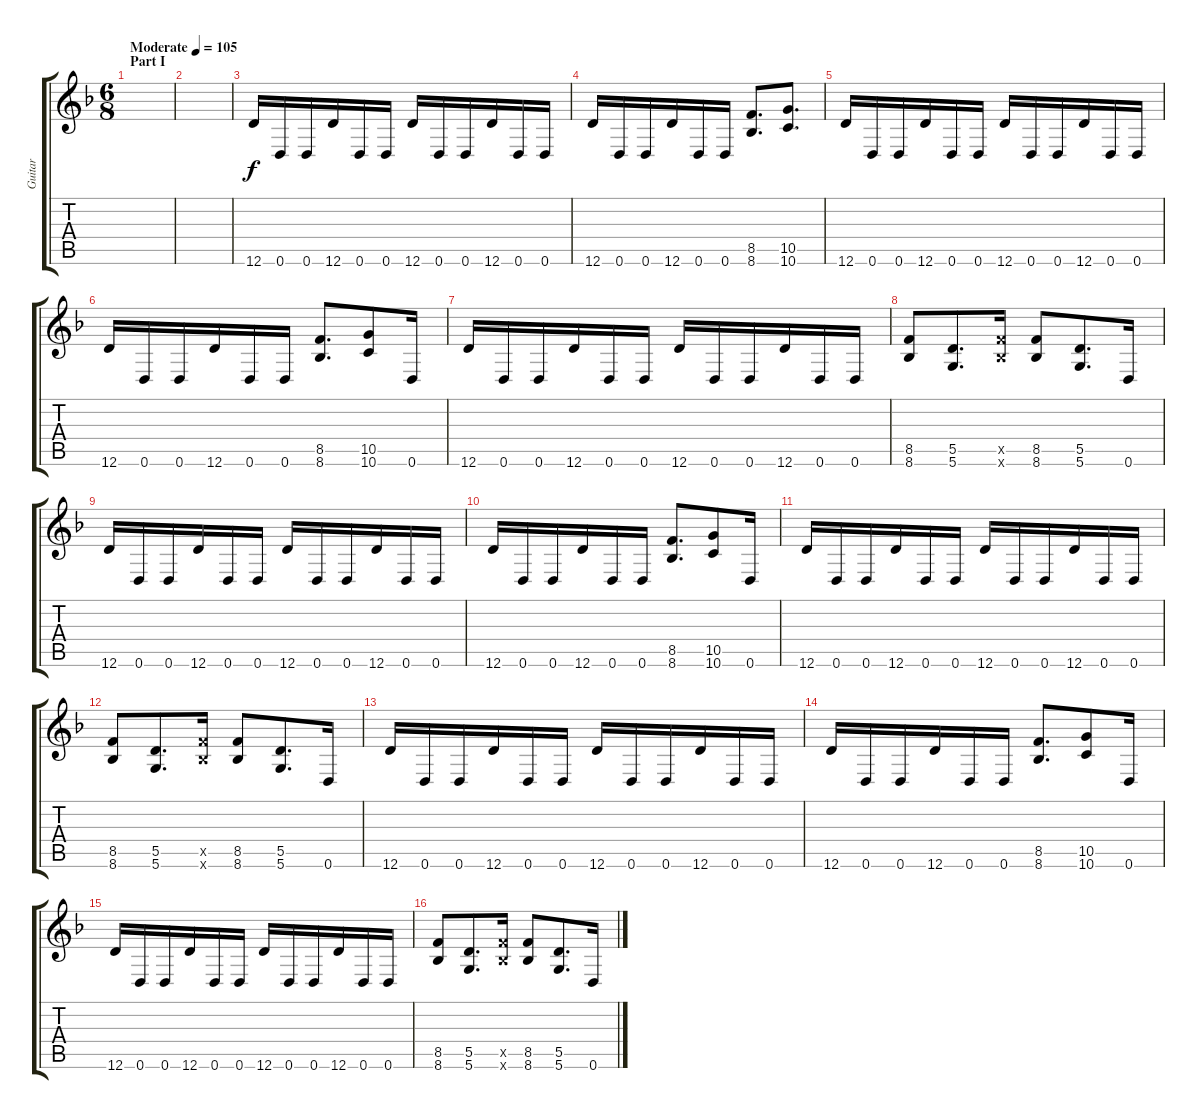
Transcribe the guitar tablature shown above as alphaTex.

\track ("Guitar" "Guitar") {instrument distortionguitar}
\staff {score tabs}
\tuning (E4 B3 G3 D3 A2 D2) {hide}
\ts (6 8)
\section ("" "Part I")
\tempo (105 "Moderate")
\clef g2
\ks dminor
|
|
12.6.16{balance 15} 0.6.16 0.6.16 12.6.16 0.6.16 0.6.16 12.6.16 0.6.16 0.6.16 12.6.16 0.6.16 0.6.16 |
12.6.16 0.6.16 0.6.16 12.6.16 0.6.16 0.6.16 (8.5 8.6).8{d balance 8} (10.5 10.6).8{d} |
12.6.16 0.6.16 0.6.16 12.6.16 0.6.16 0.6.16 12.6.16 0.6.16 0.6.16 12.6.16 0.6.16 0.6.16 |
12.6.16 0.6.16 0.6.16 12.6.16 0.6.16 0.6.16 (8.5 8.6).8{d} (10.5 10.6).8 0.6.16 |
12.6.16 0.6.16 0.6.16 12.6.16 0.6.16 0.6.16 12.6.16 0.6.16 0.6.16 12.6.16 0.6.16 0.6.16 |
(8.5 8.6).8 (5.5 5.6).8{d} (8.5{x} 8.6{x}).16 (8.5 8.6).8 (5.5 5.6).8{d} 0.6.16 |
12.6.16 0.6.16 0.6.16 12.6.16 0.6.16 0.6.16 12.6.16 0.6.16 0.6.16 12.6.16 0.6.16 0.6.16 |
12.6.16 0.6.16 0.6.16 12.6.16 0.6.16 0.6.16 (8.5 8.6).8{d} (10.5 10.6).8 0.6.16 |
12.6.16 0.6.16 0.6.16 12.6.16 0.6.16 0.6.16 12.6.16 0.6.16 0.6.16 12.6.16 0.6.16 0.6.16 |
(8.5 8.6).8 (5.5 5.6).8{d} (8.5{x} 8.6{x}).16 (8.5 8.6).8 (5.5 5.6).8{d} 0.6.16 |
12.6.16 0.6.16 0.6.16 12.6.16 0.6.16 0.6.16 12.6.16 0.6.16 0.6.16 12.6.16 0.6.16 0.6.16 |
12.6.16 0.6.16 0.6.16 12.6.16 0.6.16 0.6.16 (8.5 8.6).8{d} (10.5 10.6).8 0.6.16 |
12.6.16 0.6.16 0.6.16 12.6.16 0.6.16 0.6.16 12.6.16 0.6.16 0.6.16 12.6.16 0.6.16 0.6.16 |
(8.5 8.6).8 (5.5 5.6).8{d} (8.5{x} 8.6{x}).16 (8.5 8.6).8 (5.5 5.6).8{d} 0.6.16
